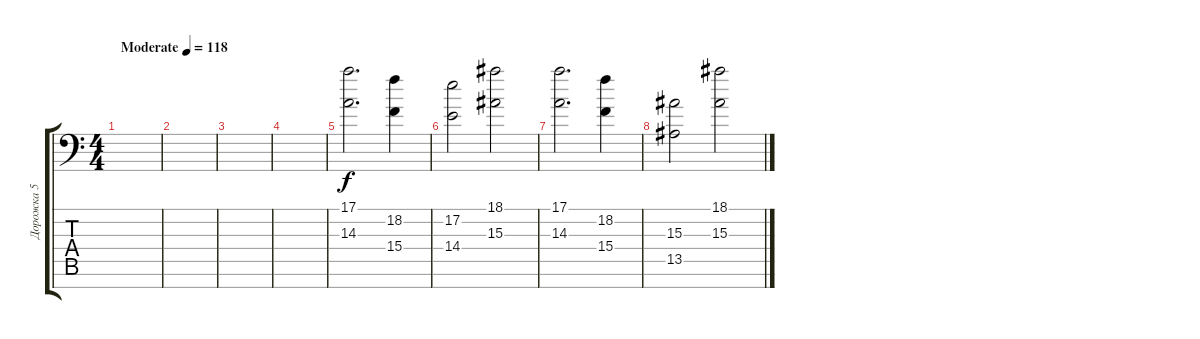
\track ("Дорожка 5" "Дорожка 5") {instrument synthstrings1}
\staff {score tabs}
\tuning (E4 B3 G3 D3 A2 E2 A1) {hide}
\ts (4 4)
\tempo (118 "Moderate")
\clef f4
\ks c
|
|
|
|
(17.1 14.3).2{d} (18.2 15.4).4 |
(17.2 14.4).2 (18.1 15.3).2 |
(17.1 14.3).2{d} (18.2 15.4).4 |
(15.3 13.5).2 (18.1 15.3).2
